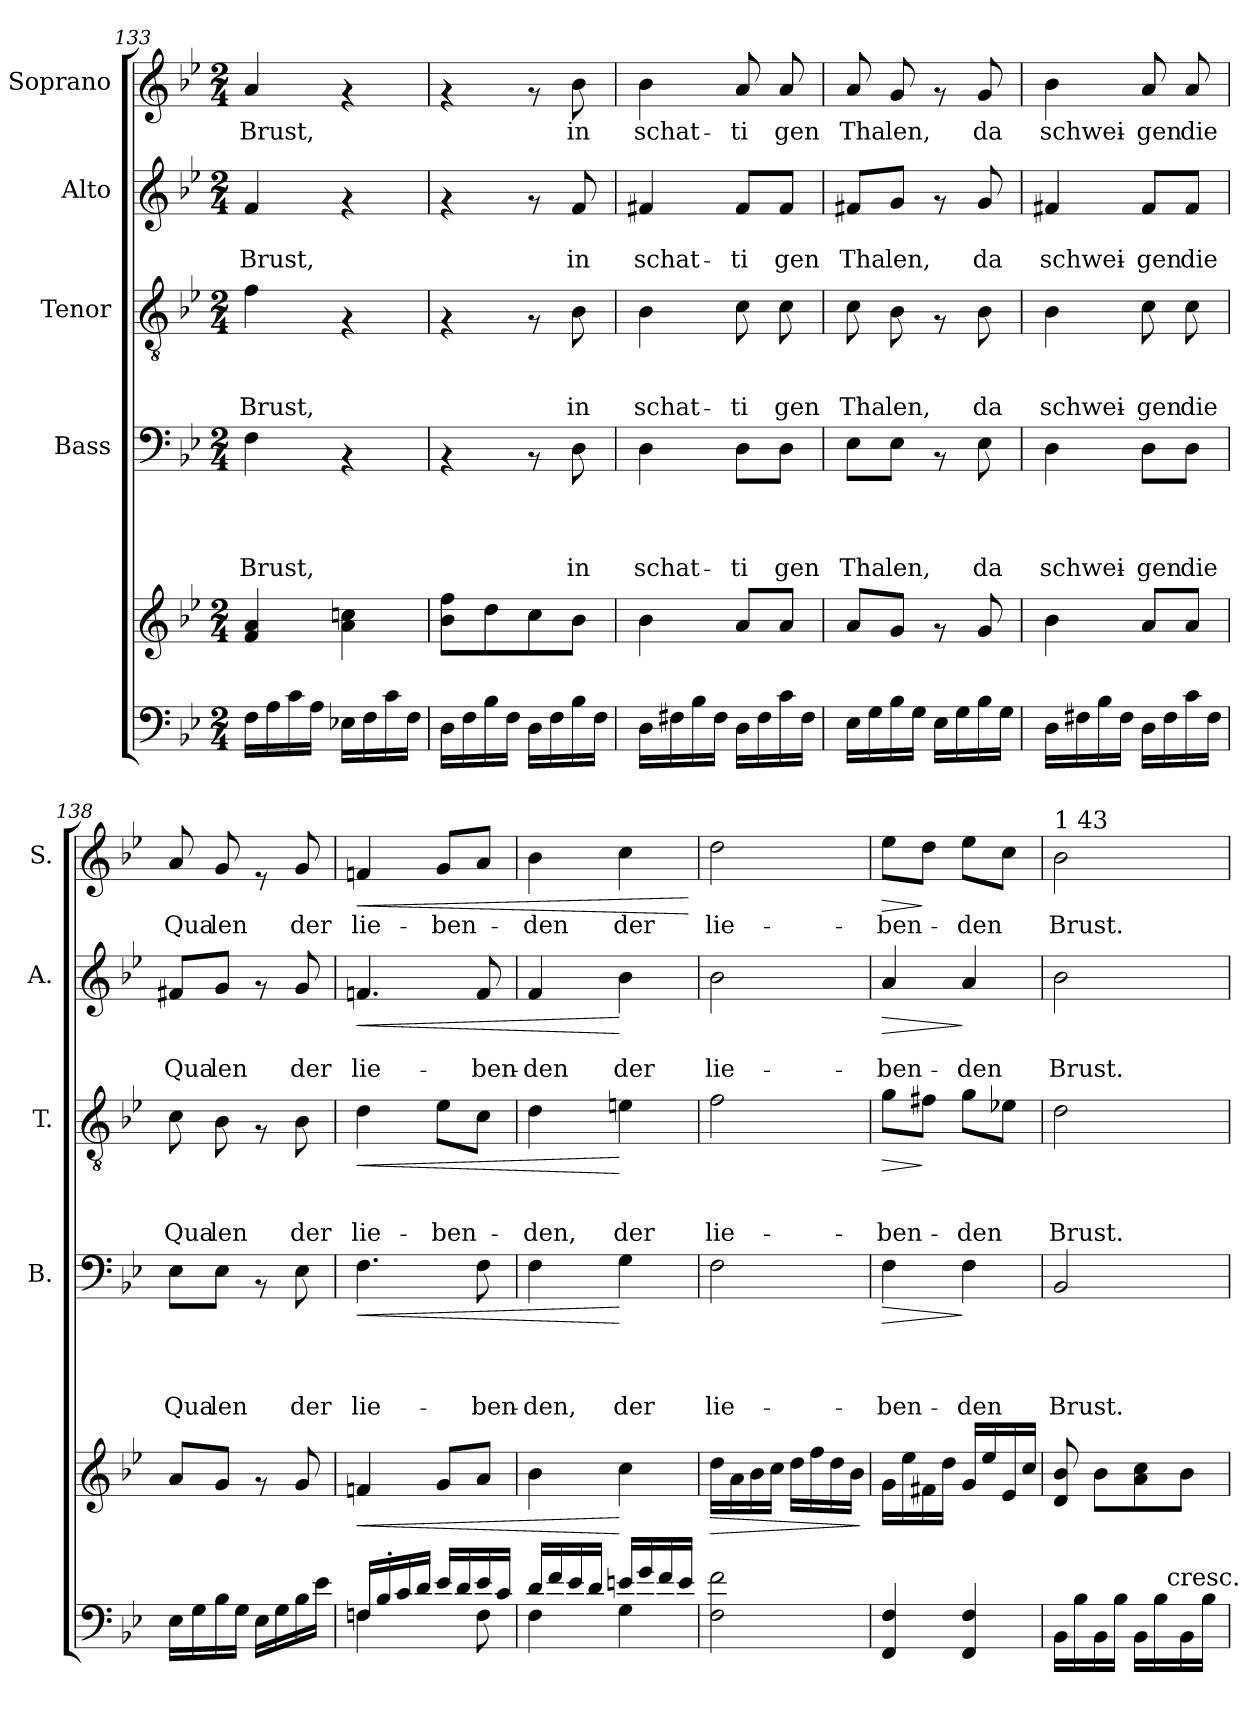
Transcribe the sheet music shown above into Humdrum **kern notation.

**kern	**kern	**dynam	**kern	**text	**text	**text	**text	**dynam	**kern	**text	**text	**text	**dynam	**kern	**text	**text	**dynam	**kern	**text	**dynam
*part6	*part5	*part5	*part4	*part4	*part4	*part4	*part4	*part4	*part3	*part3	*part3	*part3	*part3	*part2	*part2	*part2	*part2	*part1	*part1	*part1
*staff6	*staff5	*staff5	*staff4	*staff4	*staff4	*staff4	*staff4	*staff4	*staff3	*staff3	*staff3	*staff3	*staff3	*staff2	*staff2	*staff2	*staff2	*staff1	*staff1	*staff1
*	*	*	*I"Bass	*	*	*	*	*	*I"Tenor	*	*	*	*	*I"Alto	*	*	*	*I"Soprano	*	*
*	*	*	*I'B.	*	*	*	*	*	*I'T.	*	*	*	*	*I'A.	*	*	*	*I'S.	*	*
*clefF4	*clefG2	*	*clefF4	*	*	*	*	*	*clefGv2	*	*	*	*	*clefG2	*	*	*	*clefG2	*	*
*k[b-e-]	*k[b-e-]	*	*k[b-e-]	*	*	*	*	*	*k[b-e-]	*	*	*	*	*k[b-e-]	*	*	*	*k[b-e-]	*	*
*B-:	*B-:	*	*B-:	*	*	*	*	*	*B-:	*	*	*	*	*B-:	*	*	*	*B-:	*	*
*M2/4	*M2/4	*	*M2/4	*	*	*	*	*	*M2/4	*	*	*	*	*M2/4	*	*	*	*M2/4	*	*
=133	=133	=133	=133	=133	=133	=133	=133	=133	=133	=133	=133	=133	=133	=133	=133	=133	=133	=133	=133	=133
!	!	!	!	!	!	!	!LO:LY:b	!	!	!	!	!LO:LY:b	!	!	!	!LO:LY:b	!	!	!LO:LY:b	!
16F\LL	4f/ 4a/	.	4F\	.	.	.	Brust,	.	4f\	.	.	Brust,	.	4f/	.	Brust,	.	4a/	Brust,	.
16A\	.	.	.	.	.	.	.	.	.	.	.	.	.	.	.	.	.	.	.	.
16c\	.	.	.	.	.	.	.	.	.	.	.	.	.	.	.	.	.	.	.	.
16A\JJ	.	.	.	.	.	.	.	.	.	.	.	.	.	.	.	.	.	.	.	.
16E-X\LL	4a\ 4ccn\	.	4rAA	.	.	.	.	.	4rF	.	.	.	.	4rf	.	.	.	4rf	.	.
16F\	.	.	.	.	.	.	.	.	.	.	.	.	.	.	.	.	.	.	.	.
16c\	.	.	.	.	.	.	.	.	.	.	.	.	.	.	.	.	.	.	.	.
16F\JJ	.	.	.	.	.	.	.	.	.	.	.	.	.	.	.	.	.	.	.	.
=134	=134	=134	=134	=134	=134	=134	=134	=134	=134	=134	=134	=134	=134	=134	=134	=134	=134	=134	=134	=134
16D\LL	8b-\ 8ff\L	.	4rAA	.	.	.	.	.	4rF	.	.	.	.	4rf	.	.	.	4rf	.	.
16F\	.	.	.	.	.	.	.	.	.	.	.	.	.	.	.	.	.	.	.	.
16B-\	8dd\	.	.	.	.	.	.	.	.	.	.	.	.	.	.	.	.	.	.	.
16F\JJ	.	.	.	.	.	.	.	.	.	.	.	.	.	.	.	.	.	.	.	.
16D\LL	8cc\	.	8rAA	.	.	.	.	.	8rF	.	.	.	.	8rf	.	.	.	8rf	.	.
16F\	.	.	.	.	.	.	.	.	.	.	.	.	.	.	.	.	.	.	.	.
!	!	!	!	!	!	!	!LO:LY:b	!	!	!	!	!LO:LY:b	!	!	!	!LO:LY:b	!	!	!LO:LY:b	!
16B-\	8b-\J	.	8D\	.	.	.	in	.	8B-\	.	.	in	.	8f/	.	in	.	8b-\	in	.
16F\JJ	.	.	.	.	.	.	.	.	.	.	.	.	.	.	.	.	.	.	.	.
=135	=135	=135	=135	=135	=135	=135	=135	=135	=135	=135	=135	=135	=135	=135	=135	=135	=135	=135	=135	=135
!	!	!	!	!	!	!	!LO:LY:b	!	!	!	!	!LO:LY:b	!	!	!	!LO:LY:b	!	!	!LO:LY:b	!
16D\LL	4b-\	.	4D\	.	.	.	schat-	.	4B-\	.	.	schat-	.	4f#X/	.	schat-	.	4b-\	schat-	.
16F#X\	.	.	.	.	.	.	.	.	.	.	.	.	.	.	.	.	.	.	.	.
16B-\	.	.	.	.	.	.	.	.	.	.	.	.	.	.	.	.	.	.	.	.
16F#\JJ	.	.	.	.	.	.	.	.	.	.	.	.	.	.	.	.	.	.	.	.
!	!	!	!	!	!	!	!LO:LY:b	!	!	!	!	!LO:LY:b	!	!	!	!LO:LY:b	!	!	!LO:LY:b	!
16D\LL	8a/L	.	8D\L	.	.	.	-ti	.	8c\	.	.	-ti	.	8f#/L	.	-ti	.	8a/	-ti	.
16F#\	.	.	.	.	.	.	.	.	.	.	.	.	.	.	.	.	.	.	.	.
!	!	!	!	!	!	!	!LO:LY:b	!	!	!	!	!LO:LY:b	!	!	!	!LO:LY:b	!	!	!LO:LY:b	!
16c\	8a/J	.	8D\J	.	.	.	gen	.	8c\	.	.	gen	.	8f#/J	.	gen	.	8a/	gen	.
16F#\JJ	.	.	.	.	.	.	.	.	.	.	.	.	.	.	.	.	.	.	.	.
=136	=136	=136	=136	=136	=136	=136	=136	=136	=136	=136	=136	=136	=136	=136	=136	=136	=136	=136	=136	=136
!	!	!	!	!	!	!	!LO:LY:b	!	!	!	!	!LO:LY:b	!	!	!	!LO:LY:b	!	!	!LO:LY:b	!
16E-\LL	8a/L	.	8E-\L	.	.	.	Tha	.	8c\	.	.	Tha	.	8f#X/L	.	Tha	.	8a/	Tha	.
16G\	.	.	.	.	.	.	.	.	.	.	.	.	.	.	.	.	.	.	.	.
!	!	!	!	!	!	!	!LO:LY:b	!	!	!	!	!LO:LY:b	!	!	!	!LO:LY:b	!	!	!LO:LY:b	!
16B-\	8g/J	.	8E-\J	.	.	.	len,	.	8B-\	.	.	len,	.	8g/J	.	len,	.	8g/	len,	.
16G\JJ	.	.	.	.	.	.	.	.	.	.	.	.	.	.	.	.	.	.	.	.
16E-\LL	8rf	.	8rAA	.	.	.	.	.	8rF	.	.	.	.	8rf	.	.	.	8rf	.	.
16G\	.	.	.	.	.	.	.	.	.	.	.	.	.	.	.	.	.	.	.	.
!	!	!	!	!	!	!	!LO:LY:b	!	!	!	!	!LO:LY:b	!	!	!	!LO:LY:b	!	!	!LO:LY:b	!
16B-\	8g/	.	8E-\	.	.	.	da	.	8B-\	.	.	da	.	8g/	.	da	.	8g/	da	.
16G\JJ	.	.	.	.	.	.	.	.	.	.	.	.	.	.	.	.	.	.	.	.
!!LO:PB:g=z
=137	=137	=137	=137	=137	=137	=137	=137	=137	=137	=137	=137	=137	=137	=137	=137	=137	=137	=137	=137	=137
!	!	!	!	!	!	!	!LO:LY:b	!	!	!	!	!LO:LY:b	!	!	!	!LO:LY:b	!	!	!LO:LY:b	!
16D\LL	4b-\	.	4D\	.	.	.	schwei-	.	4B-\	.	.	schwei-	.	4f#X/	.	schwei-	.	4b-\	schwei-	.
16F#X\	.	.	.	.	.	.	.	.	.	.	.	.	.	.	.	.	.	.	.	.
16B-\	.	.	.	.	.	.	.	.	.	.	.	.	.	.	.	.	.	.	.	.
16F#\JJ	.	.	.	.	.	.	.	.	.	.	.	.	.	.	.	.	.	.	.	.
!	!	!	!	!	!	!	!LO:LY:b	!	!	!	!	!LO:LY:b	!	!	!	!LO:LY:b	!	!	!LO:LY:b	!
16D\LL	8a/L	.	8D\L	.	.	.	-gen	.	8c\	.	.	-gen	.	8f#/L	.	-gen	.	8a/	-gen	.
16F#\	.	.	.	.	.	.	.	.	.	.	.	.	.	.	.	.	.	.	.	.
!	!	!	!	!	!	!	!LO:LY:b	!	!	!	!	!LO:LY:b	!	!	!	!LO:LY:b	!	!	!LO:LY:b	!
16c\	8a/J	.	8D\J	.	.	.	die	.	8c\	.	.	die	.	8f#/J	.	die	.	8a/	die	.
16F#\JJ	.	.	.	.	.	.	.	.	.	.	.	.	.	.	.	.	.	.	.	.
=138	=138	=138	=138	=138	=138	=138	=138	=138	=138	=138	=138	=138	=138	=138	=138	=138	=138	=138	=138	=138
!	!	!	!	!	!	!	!LO:LY:b	!	!	!	!	!LO:LY:b	!	!	!	!LO:LY:b	!	!	!LO:LY:b	!
16E-\LL	8a/L	.	8E-\L	.	.	.	Qua	.	8c\	.	.	Qua	.	8f#X/L	.	Qua	.	8a/	Qua	.
16G\	.	.	.	.	.	.	.	.	.	.	.	.	.	.	.	.	.	.	.	.
!	!	!	!	!	!	!	!LO:LY:b	!	!	!	!	!LO:LY:b	!	!	!	!LO:LY:b	!	!	!LO:LY:b	!
16B-\	8g/J	.	8E-\J	.	.	.	len	.	8B-\	.	.	len	.	8g/J	.	len	.	8g/	len	.
16G\JJ	.	.	.	.	.	.	.	.	.	.	.	.	.	.	.	.	.	.	.	.
16E-\LL	8rf	.	8rAA	.	.	.	.	.	8rF	.	.	.	.	8rf	.	.	.	8re	.	.
16G\	.	.	.	.	.	.	.	.	.	.	.	.	.	.	.	.	.	.	.	.
!	!	!	!	!	!	!	!LO:LY:b	!	!	!	!	!LO:LY:b	!	!	!	!LO:LY:b	!	!	!LO:LY:b	!
16B-\	8g/	.	8E-\	.	.	.	der	.	8B-\	.	.	der	.	8g/	.	der	.	8g/	der	.
16e-\JJ	.	.	.	.	.	.	.	.	.	.	.	.	.	.	.	.	.	.	.	.
=139	=139	=139	=139	=139	=139	=139	=139	=139	=139	=139	=139	=139	=139	=139	=139	=139	=139	=139	=139	=139
*^	*	*	*	*	*	*	*	*	*	*	*	*	*	*	*	*	*	*	*	*
!	!	!	!LO:HP:b	!	!	!	!	!LO:LY:b	!LO:HP:b	!	!	!	!LO:LY:b	!LO:HP:b	!	!	!LO:LY:b	!LO:HP:b	!	!LO:LY:b	!LO:HP:b
16Fn/LL	4F\	4fn/	<	4.F\	.	.	.	lie-	<	4d\	.	.	lie-	<	4.fn/	.	lie-	<	4fn/	lie-	<
16B-'>/	.	.	.	.	.	.	.	.	.	.	.	.	.	.	.	.	.	.	.	.	.
16c/	.	.	.	.	.	.	.	.	.	.	.	.	.	.	.	.	.	.	.	.	.
16d/JJ	.	.	.	.	.	.	.	.	.	.	.	.	.	.	.	.	.	.	.	.	.
!	!	!	!	!	!	!	!	!	!	!	!	!	!LO:LY:b	!	!	!	!	!	!	!LO:LY:b	!
16e-/LL	8ryy	8g/L	.	.	.	.	.	.	.	8e-\L	.	.	-ben-	.	.	.	.	.	8g/L	-ben-	.
16d/	.	.	.	.	.	.	.	.	.	.	.	.	.	.	.	.	.	.	.	.	.
!	!	!	!	!	!	!	!	!LO:LY:b	!	!	!	!	!	!	!	!	!LO:LY:b	!	!	!	!
16e-/	8F\	8a/J	.	8F\	.	.	.	-ben-	.	8c\J	.	.	.	.	8f/	.	-ben-	.	8a/J	.	.
16c/JJ	.	.	.	.	.	.	.	.	.	.	.	.	.	.	.	.	.	.	.	.	.
=140	=140	=140	=140	=140	=140	=140	=140	=140	=140	=140	=140	=140	=140	=140	=140	=140	=140	=140	=140	=140	=140
!	!	!	!	!	!	!	!	!LO:LY:b	!	!	!	!	!LO:LY:b	!	!	!	!LO:LY:b	!	!	!LO:LY:b	!
16d/LL	4F\	4b-\	.	4F\	.	.	.	-den,	.	4d\	.	.	-den,	.	4f/	.	-den	.	4b-\	-den	.
16f/	.	.	.	.	.	.	.	.	.	.	.	.	.	.	.	.	.	.	.	.	.
16e-/	.	.	.	.	.	.	.	.	.	.	.	.	.	.	.	.	.	.	.	.	.
16d/JJ	.	.	.	.	.	.	.	.	.	.	.	.	.	.	.	.	.	.	.	.	.
!	!	!	!	!	!	!	!	!LO:LY:b	!	!	!	!	!LO:LY:b	!	!	!	!LO:LY:b	!	!	!LO:LY:b	!
16en/LL	4G\	4cc\	[	4G\	.	.	.	der	[	4en\	.	.	der	[	4b-\	.	der	[	4cc\	der	.
16g/	.	.	.	.	.	.	.	.	.	.	.	.	.	.	.	.	.	.	.	.	.
16f/	.	.	.	.	.	.	.	.	.	.	.	.	.	.	.	.	.	.	.	.	.
16e/JJ	.	.	.	.	.	.	.	.	.	.	.	.	.	.	.	.	.	.	.	.	.
*v	*v	*	*	*	*	*	*	*	*	*	*	*	*	*	*	*	*	*	*	*	*
.	.	.	.	.	.	.	.	.	.	.	.	.	.	.	.	.	.	.	.	[
=141	=141	=141	=141	=141	=141	=141	=141	=141	=141	=141	=141	=141	=141	=141	=141	=141	=141	=141	=141	=141
!	!	!LO:HP:b	!	!	!	!	!LO:LY:b	!	!	!	!	!LO:LY:b	!	!	!	!LO:LY:b	!	!	!LO:LY:b	!
2F\ 2f\	16dd\LL	>	2F\	.	.	.	lie-	.	2f\	.	.	lie-	.	2b-\	.	lie-	.	2dd\	lie-	.
.	16a\	.	.	.	.	.	.	.	.	.	.	.	.	.	.	.	.	.	.	.
.	16b-\	.	.	.	.	.	.	.	.	.	.	.	.	.	.	.	.	.	.	.
.	16cc\JJ	.	.	.	.	.	.	.	.	.	.	.	.	.	.	.	.	.	.	.
.	16dd\LL	.	.	.	.	.	.	.	.	.	.	.	.	.	.	.	.	.	.	.
.	16ff\	.	.	.	.	.	.	.	.	.	.	.	.	.	.	.	.	.	.	.
.	16dd\	.	.	.	.	.	.	.	.	.	.	.	.	.	.	.	.	.	.	.
.	16b-\JJ	.	.	.	.	.	.	.	.	.	.	.	.	.	.	.	.	.	.	.
.	.	]	.	.	.	.	.	.	.	.	.	.	.	.	.	.	.	.	.	.
=142	=142	=142	=142	=142	=142	=142	=142	=142	=142	=142	=142	=142	=142	=142	=142	=142	=142	=142	=142	=142
!	!	!	!	!	!	!	!LO:LY:b	!LO:HP:b	!	!	!	!LO:LY:b	!LO:HP:b	!	!	!LO:LY:b	!LO:HP:b	!	!LO:LY:b	!LO:HP:b
4FF/ 4F/	16g\LL	.	4F\	.	.	.	-ben-	>	8g\L	.	.	-ben-	>	4a/	.	-ben-	>	8ee-\L	-ben-	>
.	16ee-\	.	.	.	.	.	.	.	.	.	.	.	.	.	.	.	.	.	.	.
.	16f#X\	.	.	.	.	.	.	.	8f#X\J	.	.	.	]	.	.	.	.	8dd\J	.	]
.	16dd\JJ	.	.	.	.	.	.	.	.	.	.	.	.	.	.	.	.	.	.	.
!	!	!	!	!	!	!	!LO:LY:b	!	!	!	!	!LO:LY:b	!	!	!	!LO:LY:b	!	!	!LO:LY:b	!
4FF/ 4F/	16g/LL	.	4F\	.	.	.	-den	]	8g\L	.	.	-den	.	4a/	.	-den	]	8ee-\L	-den	.
.	16ee-/	.	.	.	.	.	.	.	.	.	.	.	.	.	.	.	.	.	.	.
.	16e-/	.	.	.	.	.	.	.	8e-X\J	.	.	.	.	.	.	.	.	8cc\J	.	.
.	16cc/JJ	.	.	.	.	.	.	.	.	.	.	.	.	.	.	.	.	.	.	.
!!LO:LB:g=z
=143	=143	=143	=143	=143	=143	=143	=143	=143	=143	=143	=143	=143	=143	=143	=143	=143	=143	=143	=143	=143
!	!	!	!	!	!	!	!	!	!	!	!	!	!	!	!	!	!	!LO:TX:a:t=1 43	!	!
!	!	!	!	!	!	!	!LO:LY:b	!	!	!	!	!LO:LY:b	!	!	!	!LO:LY:b	!	!	!LO:LY:b	!
*^	*	*	*	*	*	*	*	*	*	*	*	*	*	*	*	*	*	*	*	*
16BB-\LL	4ryy	8d/ 8b-/	.	2BB-/	.	.	.	Brust.	.	2d\	.	.	Brust.	.	2b-\	.	Brust.	.	2b-\	Brust.	.
16B-\	.	.	.	.	.	.	.	.	.	.	.	.	.	.	.	.	.	.	.	.	.
16BB-\	.	8b-\L	.	.	.	.	.	.	.	.	.	.	.	.	.	.	.	.	.	.	.
16B-\JJ	.	.	.	.	.	.	.	.	.	.	.	.	.	.	.	.	.	.	.	.	.
16BB-\LL	16.ryy	8a\ 8cc\	.	.	.	.	.	.	.	.	.	.	.	.	.	.	.	.	.	.	.
16B-\	.	.	.	.	.	.	.	.	.	.	.	.	.	.	.	.	.	.	.	.	.
!	!LO:TX:a:t=cresc.	!	!	!	!	!	!	!	!	!	!	!	!	!	!	!	!	!	!	!	!
.	8ryy	.	.	.	.	.	.	.	.	.	.	.	.	.	.	.	.	.	.	.	.
16BB-\	.	8b-\J	.	.	.	.	.	.	.	.	.	.	.	.	.	.	.	.	.	.	.
16B-\JJ	.	.	.	.	.	.	.	.	.	.	.	.	.	.	.	.	.	.	.	.	.
.	32ryy	.	.	.	.	.	.	.	.	.	.	.	.	.	.	.	.	.	.	.	.
*v	*v	*	*	*	*	*	*	*	*	*	*	*	*	*	*	*	*	*	*	*	*
=	=	=	=	=	=	=	=	=	=	=	=	=	=	=	=	=	=	=	=	=
*-	*-	*-	*-	*-	*-	*-	*-	*-	*-	*-	*-	*-	*-	*-	*-	*-	*-	*-	*-	*-
